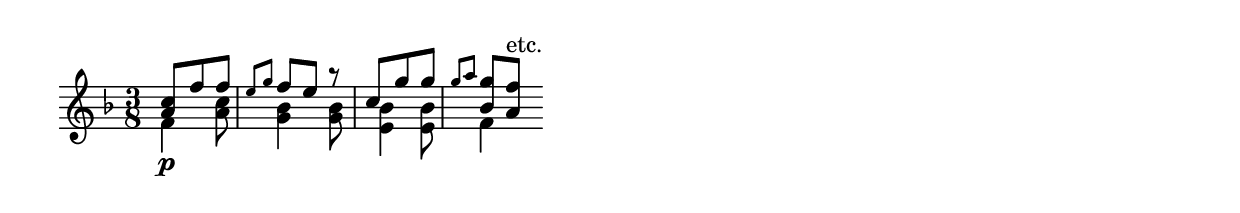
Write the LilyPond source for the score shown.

\version "2.6.3"
\include "english.ly"

\score {
  \new Staff { 
  \relative c' <<
  \key f \major
  \time 3/8
  { <a' c>8 f'8 f8 | \grace {e8[ g8]} f8 e8 r8 | c8 g'8 g8 \grace {g8[ a8]} <bf, g'>8[ <a f'>8^"etc."]} \bar "" \\
  { f4\p <a c>8 | <g bf>4 <g bf>8 | <e bf'>4 <e bf'>8 | f4 }
   >>
  }

  \midi { \tempo 8 = 63 }
  \layout {  
    indent = 0.0\cm
    \context {
      \Score
       \remove Bar_number_engraver
    }
  }
}
